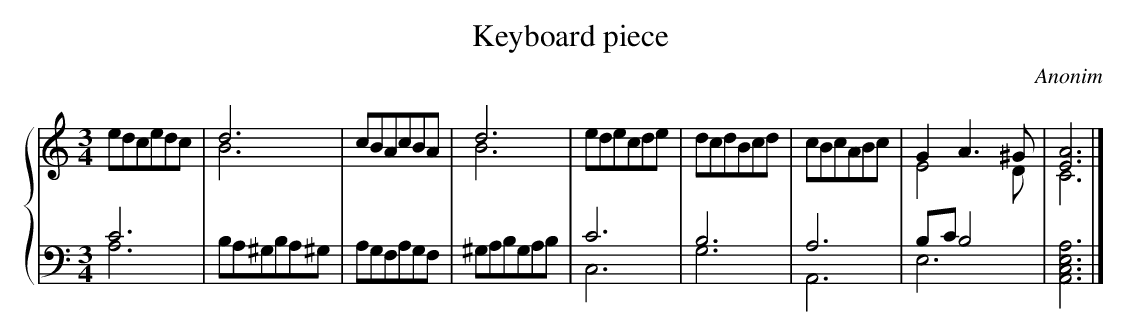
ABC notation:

X:1
T: Keyboard piece
C: Anonim
L: 1/8
M: 3/4
%%staves {1 2}
V: 1
V: 2 clef=bass
K: C
[V:1] edcedc |
[V:2] C6 & A,6 |
[V:1] d6 & B6 |
[V:2] B,A,^G,B,A,^G, |
[V:1] cBAcBA |
[V:2] A,G,F,A,G,F, |
[V:1] d6 & B6 |
[V:2] ^G,A,B,G,A,B, |
[V:1] edecde |
[V:2] C6 & C,6 |
[V:1] dcdBcd |
[V:2] B,6 & G,6 |
[V:1] cBcABc |
[V:2] A,6 & A,,6 |
[V:1] G2A3^G & E4x D |
[V:2] B,CB,4 & E,6 |
[V:1] [E6A6] & C6 |]
[V:2] [A,,6C,6E,6A,6] |]
